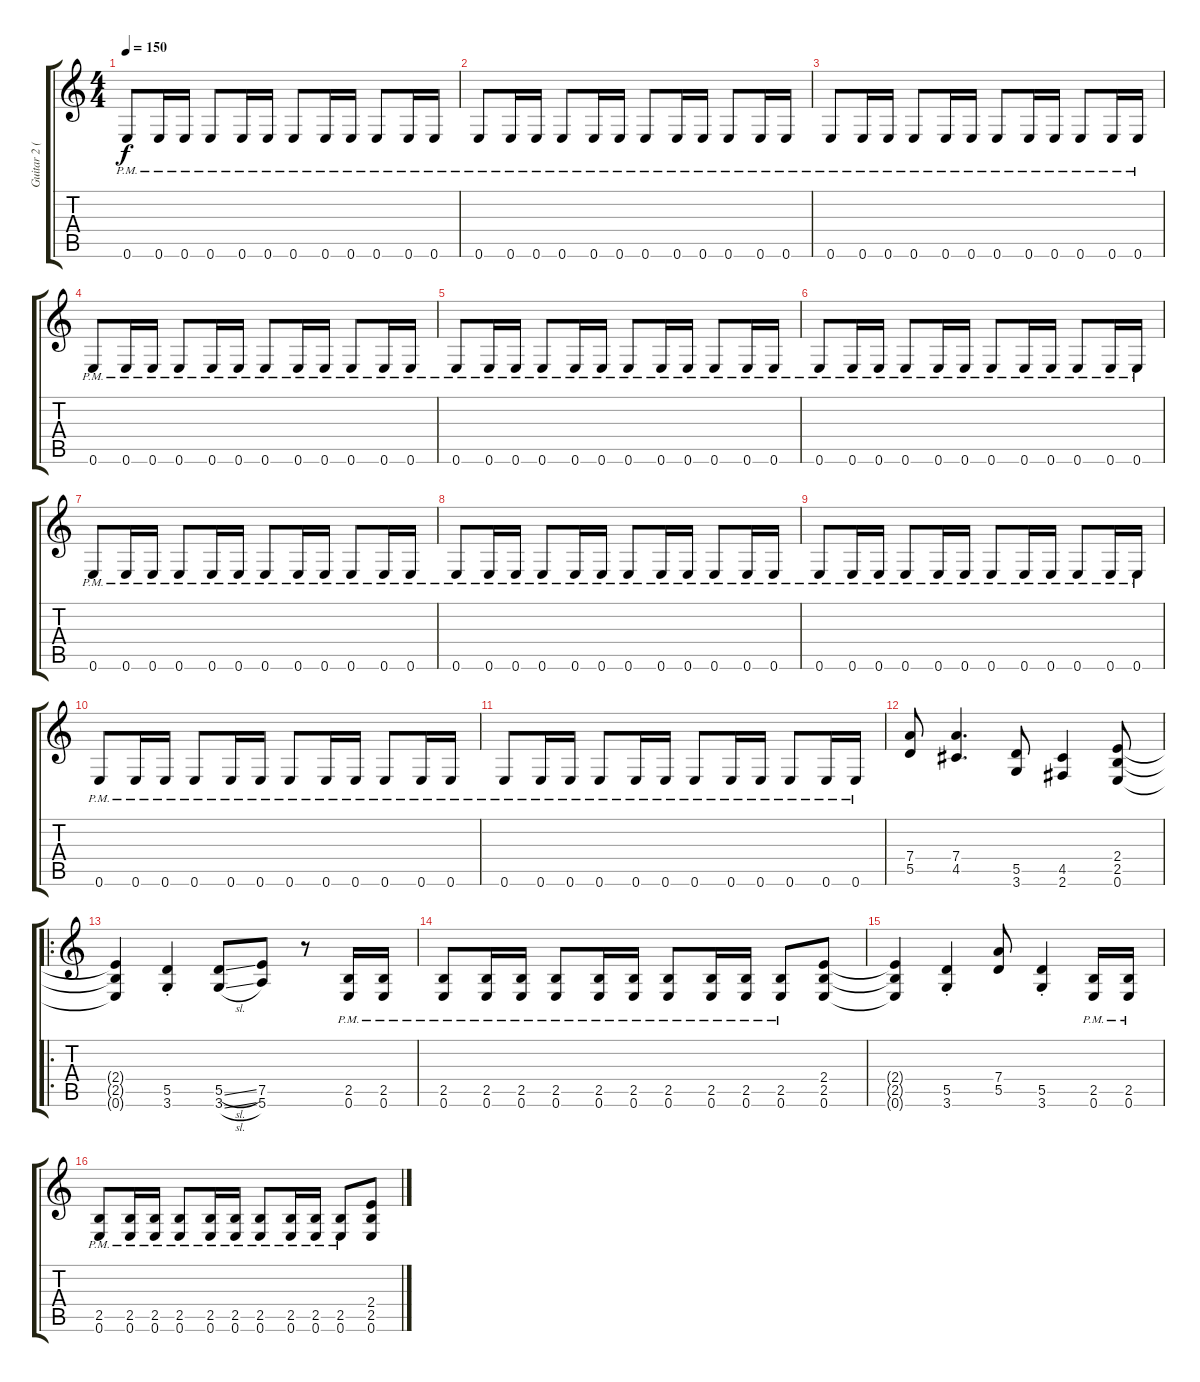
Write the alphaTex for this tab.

\track ("Guitar 2 (Murray)" "Guitar 2 (") {instrument distortionguitar}
\staff {score tabs}
\tuning (E4 B3 G3 D3 A2 E2) {hide}
\ts (4 4)
\tempo 150
\clef g2
\ks c
0.6{pm}.8{dy f volume 13} 0.6{pm}.16 0.6{pm}.16 0.6{pm}.8 0.6{pm}.16 0.6{pm}.16 0.6{pm}.8 0.6{pm}.16 0.6{pm}.16 0.6{pm}.8 0.6{pm}.16 0.6{pm}.16 |
0.6{pm}.8 0.6{pm}.16 0.6{pm}.16 0.6{pm}.8 0.6{pm}.16 0.6{pm}.16 0.6{pm}.8 0.6{pm}.16 0.6{pm}.16 0.6{pm}.8 0.6{pm}.16 0.6{pm}.16 |
0.6{pm}.8 0.6{pm}.16 0.6{pm}.16 0.6{pm}.8 0.6{pm}.16 0.6{pm}.16 0.6{pm}.8 0.6{pm}.16 0.6{pm}.16 0.6{pm}.8 0.6{pm}.16 0.6{pm}.16 |
0.6{pm}.8 0.6{pm}.16 0.6{pm}.16 0.6{pm}.8 0.6{pm}.16 0.6{pm}.16 0.6{pm}.8 0.6{pm}.16 0.6{pm}.16 0.6{pm}.8 0.6{pm}.16 0.6{pm}.16 |
0.6{pm}.8 0.6{pm}.16 0.6{pm}.16 0.6{pm}.8 0.6{pm}.16 0.6{pm}.16 0.6{pm}.8 0.6{pm}.16 0.6{pm}.16 0.6{pm}.8 0.6{pm}.16 0.6{pm}.16 |
0.6{pm}.8 0.6{pm}.16 0.6{pm}.16 0.6{pm}.8 0.6{pm}.16 0.6{pm}.16 0.6{pm}.8 0.6{pm}.16 0.6{pm}.16 0.6{pm}.8 0.6{pm}.16 0.6{pm}.16 |
0.6{pm}.8 0.6{pm}.16 0.6{pm}.16 0.6{pm}.8 0.6{pm}.16 0.6{pm}.16 0.6{pm}.8 0.6{pm}.16 0.6{pm}.16 0.6{pm}.8 0.6{pm}.16 0.6{pm}.16 |
0.6{pm}.8 0.6{pm}.16 0.6{pm}.16 0.6{pm}.8 0.6{pm}.16 0.6{pm}.16 0.6{pm}.8 0.6{pm}.16 0.6{pm}.16 0.6{pm}.8 0.6{pm}.16 0.6{pm}.16 |
0.6{pm}.8 0.6{pm}.16 0.6{pm}.16 0.6{pm}.8 0.6{pm}.16 0.6{pm}.16 0.6{pm}.8 0.6{pm}.16 0.6{pm}.16 0.6{pm}.8 0.6{pm}.16 0.6{pm}.16 |
0.6{pm}.8 0.6{pm}.16 0.6{pm}.16 0.6{pm}.8 0.6{pm}.16 0.6{pm}.16 0.6{pm}.8 0.6{pm}.16 0.6{pm}.16 0.6{pm}.8 0.6{pm}.16 0.6{pm}.16 |
0.6{pm}.8 0.6{pm}.16 0.6{pm}.16 0.6{pm}.8 0.6{pm}.16 0.6{pm}.16 0.6{pm}.8 0.6{pm}.16 0.6{pm}.16 0.6{pm}.8 0.6{pm}.16 0.6{pm}.16 |
(7.4 5.5).8 (7.4 4.5).4{d} (5.5 3.6).8 (4.5 2.6).4 (2.4 2.5 0.6).8 |
\ro
(2.4{t} 2.5{t} 0.6{t}).4 (5.5{st} 3.6{st}).4 (5.5{sl} 3.6{sl}).8 (7.5 5.6).8 r.8 (2.5{pm} 0.6{pm}).16 (2.5{pm} 0.6{pm}).16 |
(2.5{pm} 0.6{pm}).8 (2.5{pm} 0.6{pm}).16 (2.5{pm} 0.6{pm}).16 (2.5{pm} 0.6{pm}).8 (2.5{pm} 0.6{pm}).16 (2.5{pm} 0.6{pm}).16 (2.5{pm} 0.6{pm}).8 (2.5{pm} 0.6{pm}).16 (2.5{pm} 0.6{pm}).16 (2.5{pm} 0.6{pm}).8 (2.4 2.5 0.6).8 |
(2.4{t} 2.5{t} 0.6{t}).4 (5.5{st} 3.6{st}).4 (7.4 5.5).8 (5.5{st} 3.6{st}).4 (2.5{pm} 0.6{pm}).16 (2.5{pm} 0.6{pm}).16 |
(2.5{pm} 0.6{pm}).8 (2.5{pm} 0.6{pm}).16 (2.5{pm} 0.6{pm}).16 (2.5{pm} 0.6{pm}).8 (2.5{pm} 0.6{pm}).16 (2.5{pm} 0.6{pm}).16 (2.5{pm} 0.6{pm}).8 (2.5{pm} 0.6{pm}).16 (2.5{pm} 0.6{pm}).16 (2.5{pm} 0.6{pm}).8 (2.4 2.5 0.6).8
